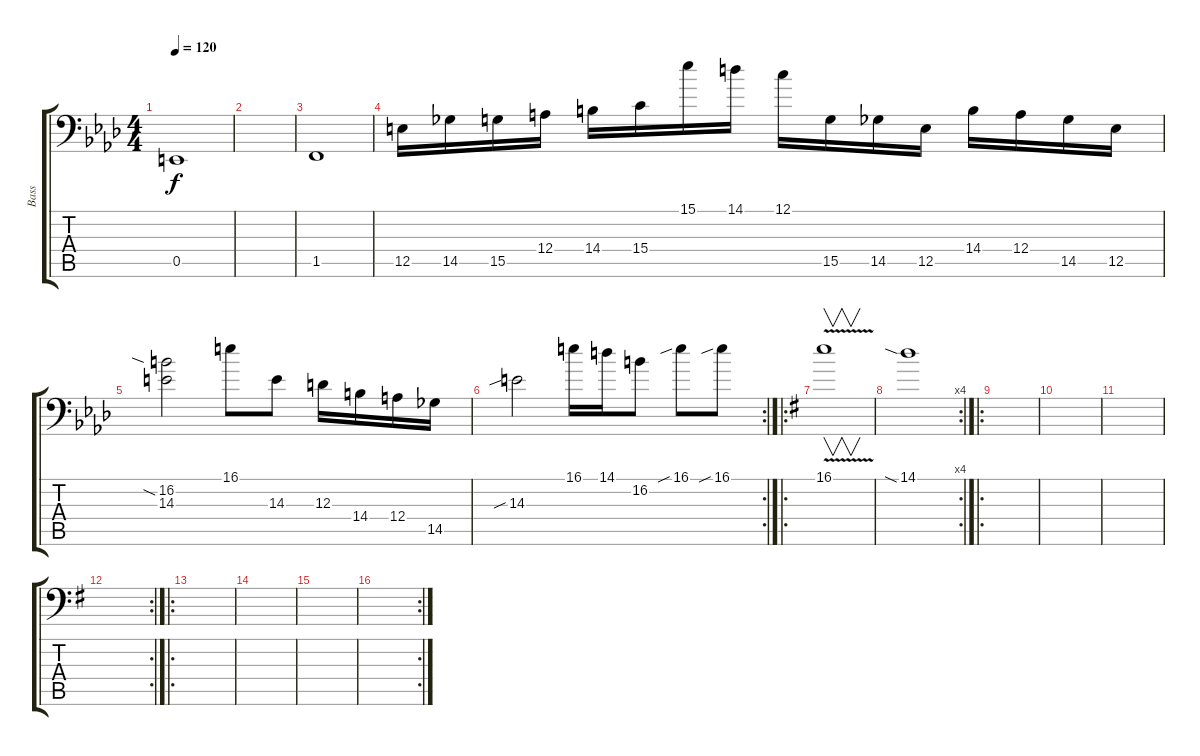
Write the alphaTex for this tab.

\track ("Bass" "Bass") {instrument electricbassfinger}
\staff {score tabs}
\tuning (C3 G2 D2 A1 E1 B0) {hide}
\ts (4 4)
\tempo 120
\clef f4
\ks fminor
0.5.1{dy f} |
|
1.5.1 |
12.5.16 14.5.16 15.5.16 12.4.16 14.4.16 15.4.16 15.1.16 14.1.16 12.1.16 15.5.16 14.5.16 12.5.16 14.4.16 12.4.16 14.5.16 12.5.16 |
(16.2{sia} 14.3).2 16.1.8 14.3.8 12.3.16 14.4.16 12.4.16 14.5.16 |
\rc 2
14.3{sib}.2 16.1.16 14.1.16 16.2.8 16.1{sib}.8 16.1{sib}.8 |
\ro
\ks eminor
16.1{v}.1{v} |
\rc 4
14.1{sia}.1 |
\ro
|
|
|
\rc 2
|
\ro
|
|
|
\rc 2
